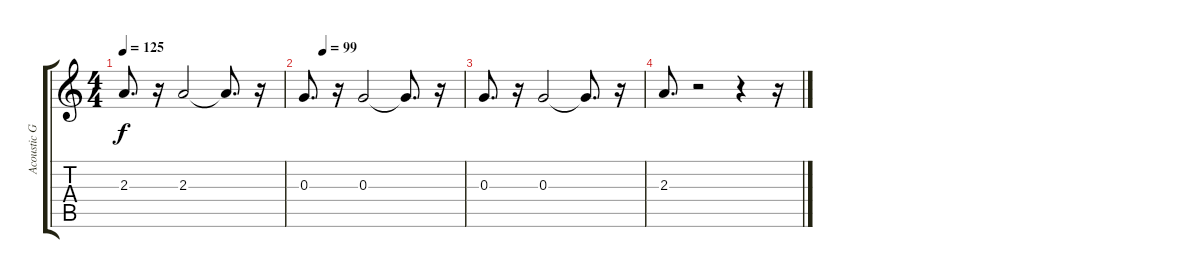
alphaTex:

\track ("Acoustic Guitar" "Acoustic G") {instrument acousticguitarsteel}
\staff {score tabs}
\tuning (E4 B3 G3 D3 A2 E2) {hide}
\ts (4 4)
\tempo 125
\clef g2
\ks c
2.3.8{d dy f balance 15} r.16 2.3.2{balance 1} 2.3{t}.8{d} r.16 |
\tempo (99 0.125)
0.3.8{d volume 16 balance 16} r.16 0.3.2{volume 14 balance 1} 0.3{t}.8{d} r.16 |
0.3.8{d volume 11 balance 16} r.16 0.3.2{volume 10 balance 0} 0.3{t}.8{d} r.16 |
2.3.8{d volume 7 balance 15} r.2 r.4 r.16
